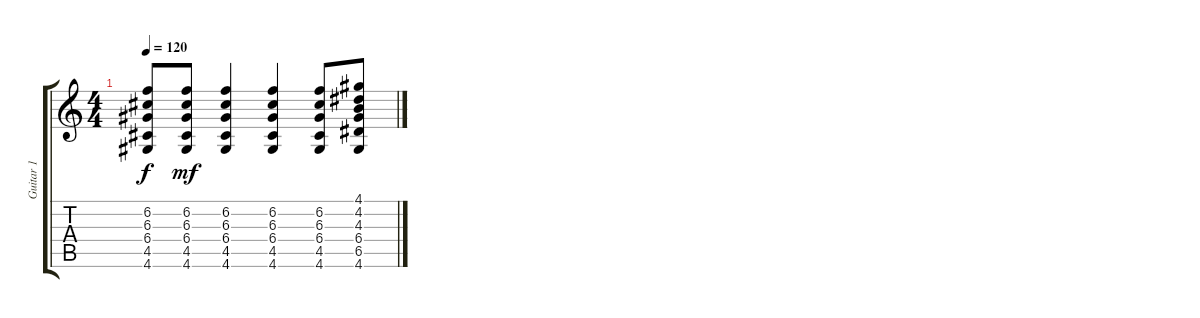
\track ("Guitar 1" "Guitar 1") {instrument acousticguitarsteel}
\staff {score tabs}
\tuning (E4 B3 G3 D3 A2 E2) {hide}
\ts (4 4)
\tempo 120
\clef g2
\ks c
(6.2{t} 6.3{t} 6.4{t} 4.5{t} 4.6{t}).8{dy f} (6.2 6.3 6.4 4.5 4.6).8{dy mf} (6.2 6.3 6.4 4.5 4.6).4 (6.2 6.3 6.4 4.5 4.6).4 (6.2 6.3 6.4 4.5 4.6).8 (4.1 4.2 4.3 6.4 6.5 4.6).8
